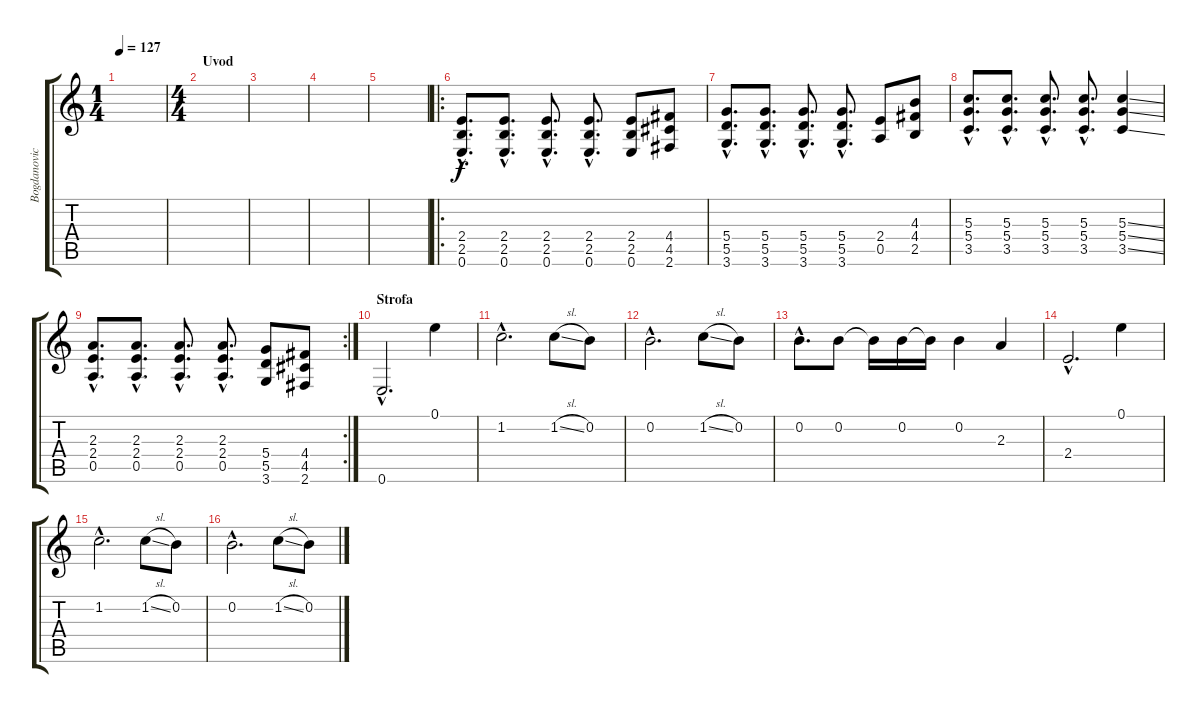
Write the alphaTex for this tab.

\track ("Bogdanovic (u svoje vreme)" "Bogdanovic") {instrument distortionguitar}
\staff {score tabs}
\tuning (E4 B3 G3 D3 A2 E2) {hide}
\ts (1 4)
\tempo 127
\clef g2
\ks c
|
\ts (4 4)
\section ("" "Uvod")
|
|
|
|
\ro
(2.4{hac} 2.5{hac} 0.6{hac}).8{d} (2.4{hac} 2.5{hac} 0.6{hac}).8{d} (2.4{hac} 2.5{hac} 0.6{hac}).8{d} (2.4{hac} 2.5{hac} 0.6{hac}).8{d} (2.4 2.5 0.6).8 (4.4 4.5 2.6).8 |
(5.4{hac} 5.5{hac} 3.6{hac}).8{d} (5.4{hac} 5.5{hac} 3.6{hac}).8{d} (5.4{hac} 5.5{hac} 3.6{hac}).8{d} (5.4{hac} 5.5{hac} 3.6{hac}).8{d} (2.4 0.5).8 (4.3 4.4 2.5).8 |
(5.3{hac} 5.4{hac} 3.5{hac}).8{d} (5.3{hac} 5.4{hac} 3.5{hac}).8{d} (5.3{hac} 5.4{hac} 3.5{hac}).8{d} (5.3{hac} 5.4{hac} 3.5{hac}).8{d} (5.3{ss} 5.4{ss} 3.5{ss}).4 |
\rc 2
(2.3{hac} 2.4{hac} 0.5{hac}).8{d} (2.3{hac} 2.4{hac} 0.5{hac}).8{d} (2.3{hac} 2.4{hac} 0.5{hac}).8{d} (2.3{hac} 2.4{hac} 0.5{hac}).8{d} (5.4 5.5 3.6).8 (4.4 4.5 2.6).8 |
\section ("" "Strofa")
0.6{hac}.2{d volume 16 instrument electricguitarclean} 0.1.4 |
1.2{hac}.2{d} 1.2{sl}.8 0.2.8 |
0.2{hac}.2{d} 1.2{sl}.8 0.2.8 |
0.2{hac}.8{d} 0.2.8 0.2{t}.16 0.2.16 0.2{t}.16 0.2.4 2.3.4 |
2.4{hac}.2{d} 0.1.4 |
1.2{hac}.2{d} 1.2{sl}.8 0.2.8 |
0.2{hac}.2{d} 1.2{sl}.8 0.2.8
